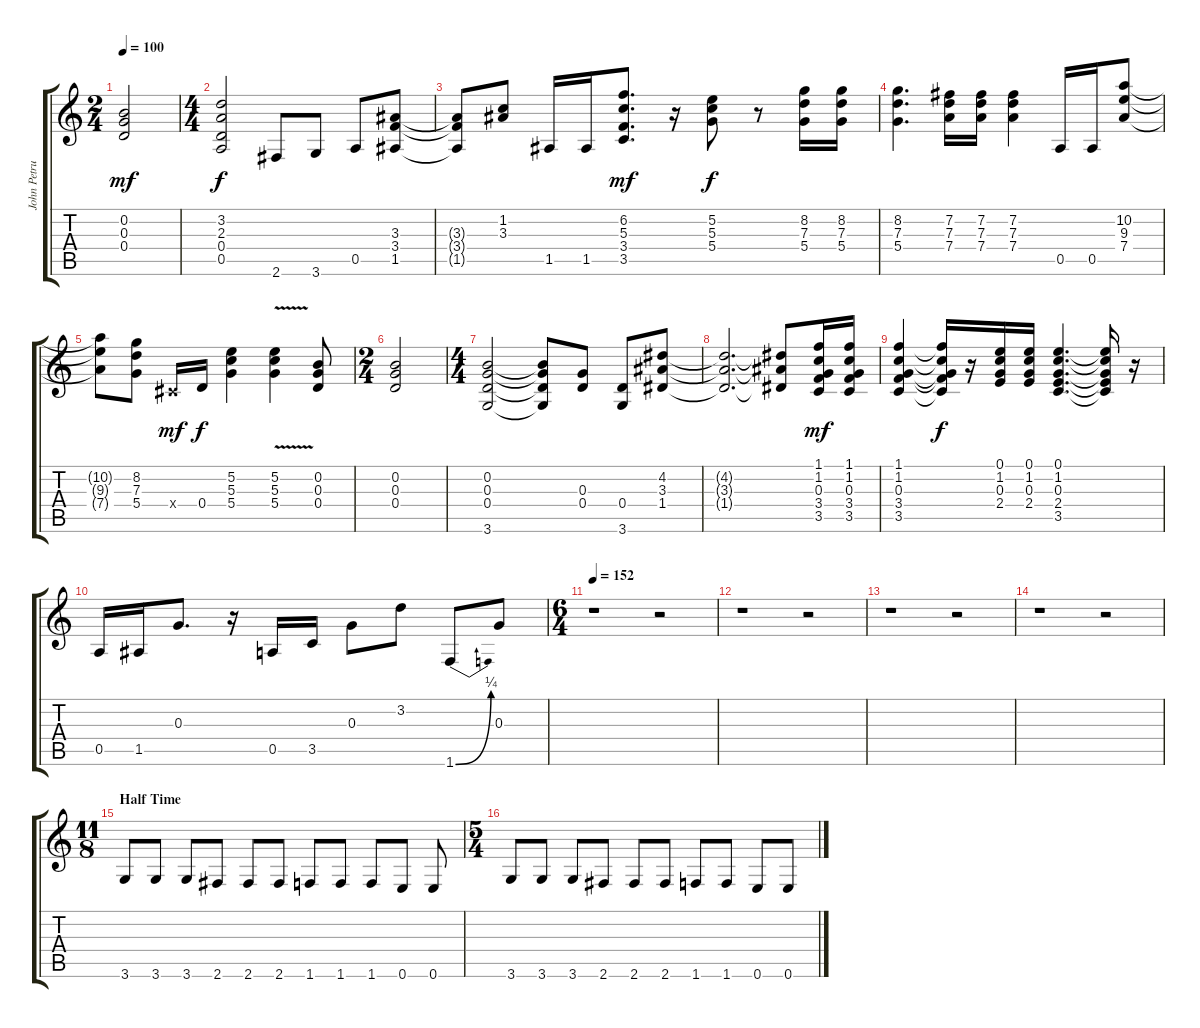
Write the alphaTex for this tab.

\track ("John Petrucci (Guitar 2)" "John Petru") {instrument distortionguitar}
\staff {score tabs}
\tuning (E4 B3 G3 D3 A2 E2) {hide}
\ts (2 4)
\tempo 100
\clef g2
\ks c
(0.2 0.3 0.4).2{dy mf} |
\ts (4 4)
(3.2 2.3 0.4 0.5).2{dy f} 2.6.8 3.6.8 0.5.8 (3.3 3.4 1.5).8 |
(3.3{t} 3.4{t} 1.5{t}).8 (1.2 3.3).8 1.5.16 1.5.16 (6.2 5.3 3.4 3.5).8{d dy mf} r.16 (5.2 5.3 5.4).8{dy f} r.8 (8.2 7.3 5.4).16 (8.2 7.3 5.4).16 |
(8.2 7.3 5.4).4{d} (7.2 7.3 7.4).16 (7.2 7.3 7.4).16 (7.2 7.3 7.4).4 0.5.16 0.5.16 (10.2 9.3 7.4).8 |
(10.2{t} 9.3{t} 7.4{t}).8 (8.2 7.3 5.4).8 -1.4{x}.16{dy mf} 0.4.16{dy f} (5.2 5.3 5.4).4 (5.2{v} 5.3{v} 5.4{v}).4 (0.2 0.3 0.4).8 |
\ts (2 4)
(0.2 0.3 0.4).2 |
\ts (4 4)
(0.2 0.3 0.4 3.6).2{volume 11 instrument acousticguitarsteel} (0.2{t} 0.3{t} 0.4{t} 3.6{t}).8 (0.3 0.4).8 (0.4 3.6).8 (4.2 3.3 1.4).8 |
(4.2{t} 3.3{t} 1.4{t}).2{d} (4.2{t} 3.3{t} 1.4{t}).8 (1.1 1.2 0.3 3.4 3.5).16{dy mf} (1.1 1.2 0.3 3.4 3.5).16 |
(1.1 1.2 0.3 3.4 3.5).4 (1.1{t} 1.2{t} 0.3{t} 3.4{t} 3.5{t}).16{dy f} r.16 (0.1 1.2 0.3 2.4).16 (0.1 1.2 0.3 2.4).16 (0.1 1.2 0.3 2.4 3.5).4{d} (0.1{t} 1.2{t} 0.3{t} 2.4{t} 3.5{t}).16 r.16 |
0.5.16 1.5.16 0.3.8{d} r.16 0.5.16 3.5.16 0.3.8 3.2.8 1.6{be (bend 0 0 60 1)}.8 0.3.8 |
\ts (6 4)
\tempo 152
r.1 r.2 |
r.1 r.2 |
r.1 r.2 |
r.1 r.2 |
\ts (11 8)
\section ("" "Half Time")
3.6.8{volume 13 instrument distortionguitar} 3.6.8 3.6.8 2.6.8 2.6.8 2.6.8 1.6.8 1.6.8 1.6.8 0.6.8 0.6.8 |
\ts (5 4)
3.6.8 3.6.8 3.6.8 2.6.8 2.6.8 2.6.8 1.6.8 1.6.8 0.6.8 0.6.8
